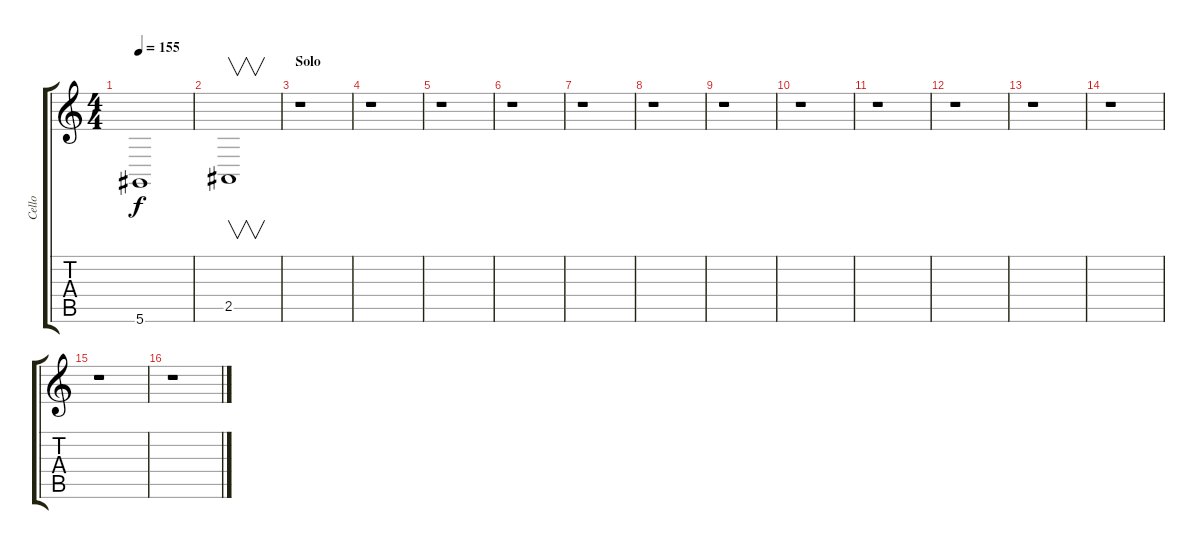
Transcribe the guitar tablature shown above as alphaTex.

\track ("Cello" "Cello") {instrument cello}
\staff {score tabs}
\tuning (Eb4 Bb3 Gb3 Db3 Ab2 Eb2) {hide}
\ts (4 4)
\tempo 155
\clef g2
\ks c
5.6.1{dy f} |
2.5.1{v} |
\section ("" "Solo")
r.1 |
r.1 |
r.1 |
r.1 |
r.1 |
r.1 |
r.1 |
r.1 |
r.1 |
r.1 |
r.1 |
r.1 |
r.1 |
r.1
